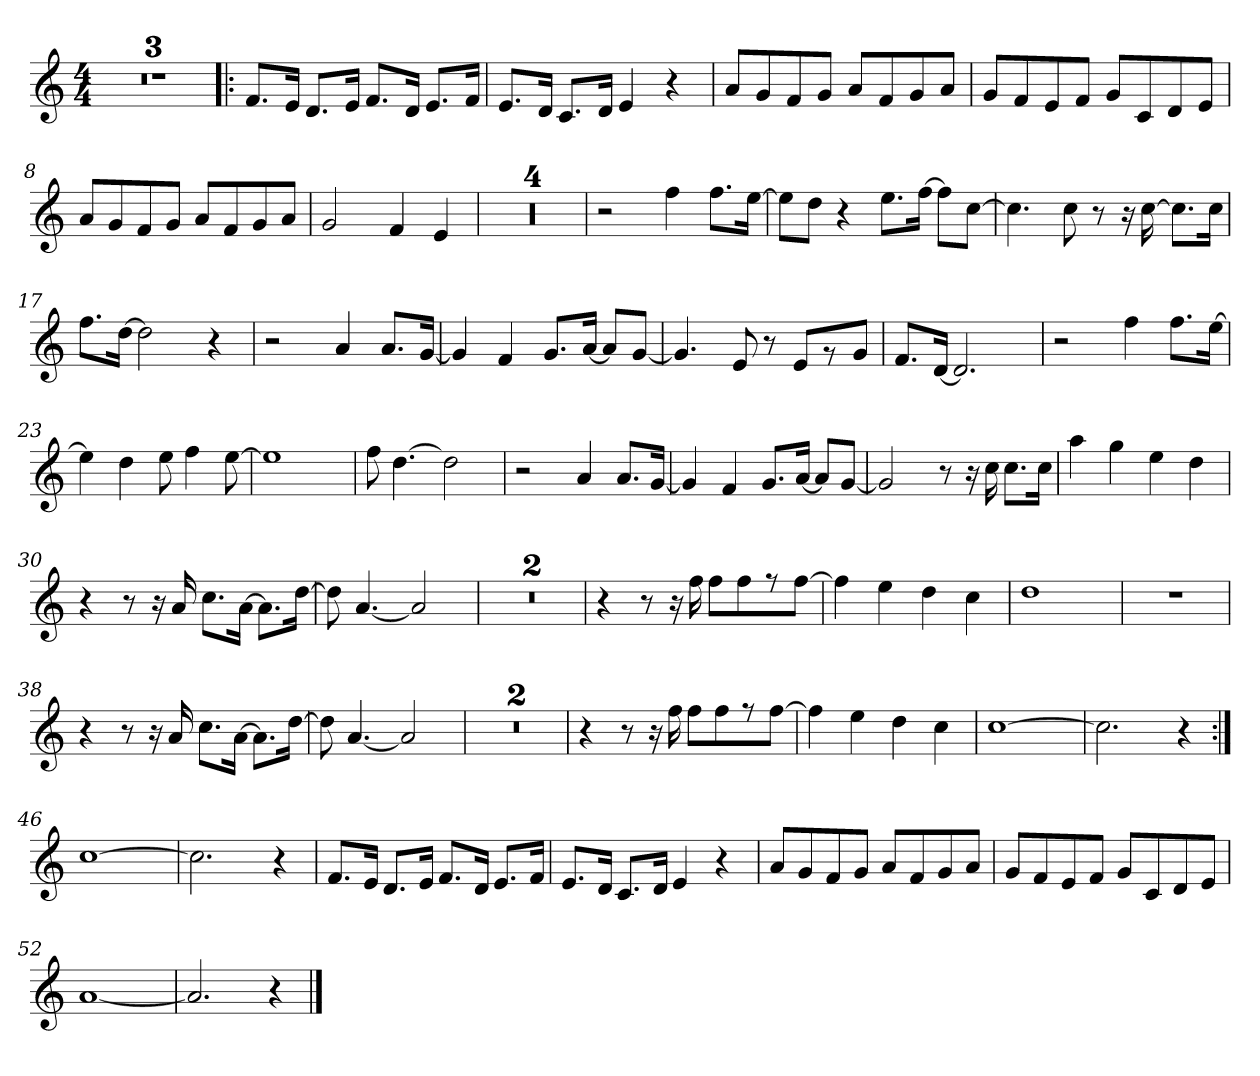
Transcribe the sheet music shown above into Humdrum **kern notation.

**kern
*part1
*staff1
*clefG2
*k[]
*C:
*M4/4
=1
1r
=2
1r
=3
1r
=4!|:
8.f/L
16e/Jk
8.d/L
16e/Jk
8.f/L
16d/Jk
8.e/L
16f/Jk
!!LO:LB:g=z
=5
8.e/L
16d/Jk
8.c/L
16d/Jk
4e/
4r
=6
8a/L
8g/
8f/
8g/J
8a/L
8f/
8g/
8a/J
=7
8g/L
8f/
8e/
8f/J
8g/L
8c/
8d/
8e/J
=8
8a/L
8g/
8f/
8g/J
8a/L
8f/
8g/
8a/J
=9
2g/
4f/
4e/
!!LO:LB:g=z
=10
1r
=11
1r
=12
1r
=13
1r
!!LO:LB:g=z
=14
2r
4ff\
8.ff\L
[16ee\Jk
=15
8ee\L]
8dd\J
4r
8.ee\L
[16ff\Jk
8ff\L]
[8cc\J
=16
4.cc\]
8cc\
8r
16r
[16cc\
8.cc\L]
16cc\Jk
=17
8.ff\L
[16dd\Jk
2dd\]
4r
=18
2r
4a/
8.a/L
[16g/Jk
!!LO:LB:g=z
=19
4g/]
4f/
8.g/L
[16a/Jk
8a/L]
[8g/J
=20
4.g/]
8e/
8r
8e/L
8r
8g/J
=21
8.f/L
[16d/Jk
2.d/]
=22
2r
4ff\
8.ff\L
[16ee\Jk
=23
4ee\]
4dd\
8ee\
4ff\
[8ee\
=24
1ee]
!!LO:LB:g=z
=25
8ff\
[4.dd\
2dd\]
=26
2r
4a/
8.a/L
[16g/Jk
=27
4g/]
4f/
8.g/L
[16a/Jk
8a/L]
[8g/J
=28
2g/]
8r
16r
16cc\
8.cc\L
16cc\Jk
=29
4aa\
4gg\
4ee\
4dd\
!!LO:LB:g=z
=30
4r
8r
16r
16a/
8.cc\L
[16a\Jk
8.a\L]
[16dd\Jk
=31
8dd\]
[4.a/
2a/]
=32
1r
=33
1r
!!LO:LB:g=z
=34
4r
8r
16r
16ff\
8ff\L
8ff\
8r
[8ff\J
=35
4ff\]
4ee\
4dd\
4cc\
=36
1dd
=37
1r
=38
4r
8r
16r
16a/
8.cc\L
[16a\Jk
8.a\L]
[16dd\Jk
=39
8dd\]
[4.a/
2a/]
!!LO:PB:g=z
=40
1r
=41
1r
=42
4r
8r
16r
16ff\
8ff\L
8ff\
8r
[8ff\J
=43
4ff\]
4ee\
4dd\
4cc\
=44
[1cc
=45
2.cc\]
4r
=46:|!
[1cc
!!LO:LB:g=z
=47
2.cc\]
4r
=48
8.f/L
16e/Jk
8.d/L
16e/Jk
8.f/L
16d/Jk
8.e/L
16f/Jk
=49
8.e/L
16d/Jk
8.c/L
16d/Jk
4e/
4r
=50
8a/L
8g/
8f/
8g/J
8a/L
8f/
8g/
8a/J
=51
8g/L
8f/
8e/
8f/J
8g/L
8c/
8d/
8e/J
=52
[1a
!!LO:LB:g=z
=53
2.a/]
4r
==
*-
